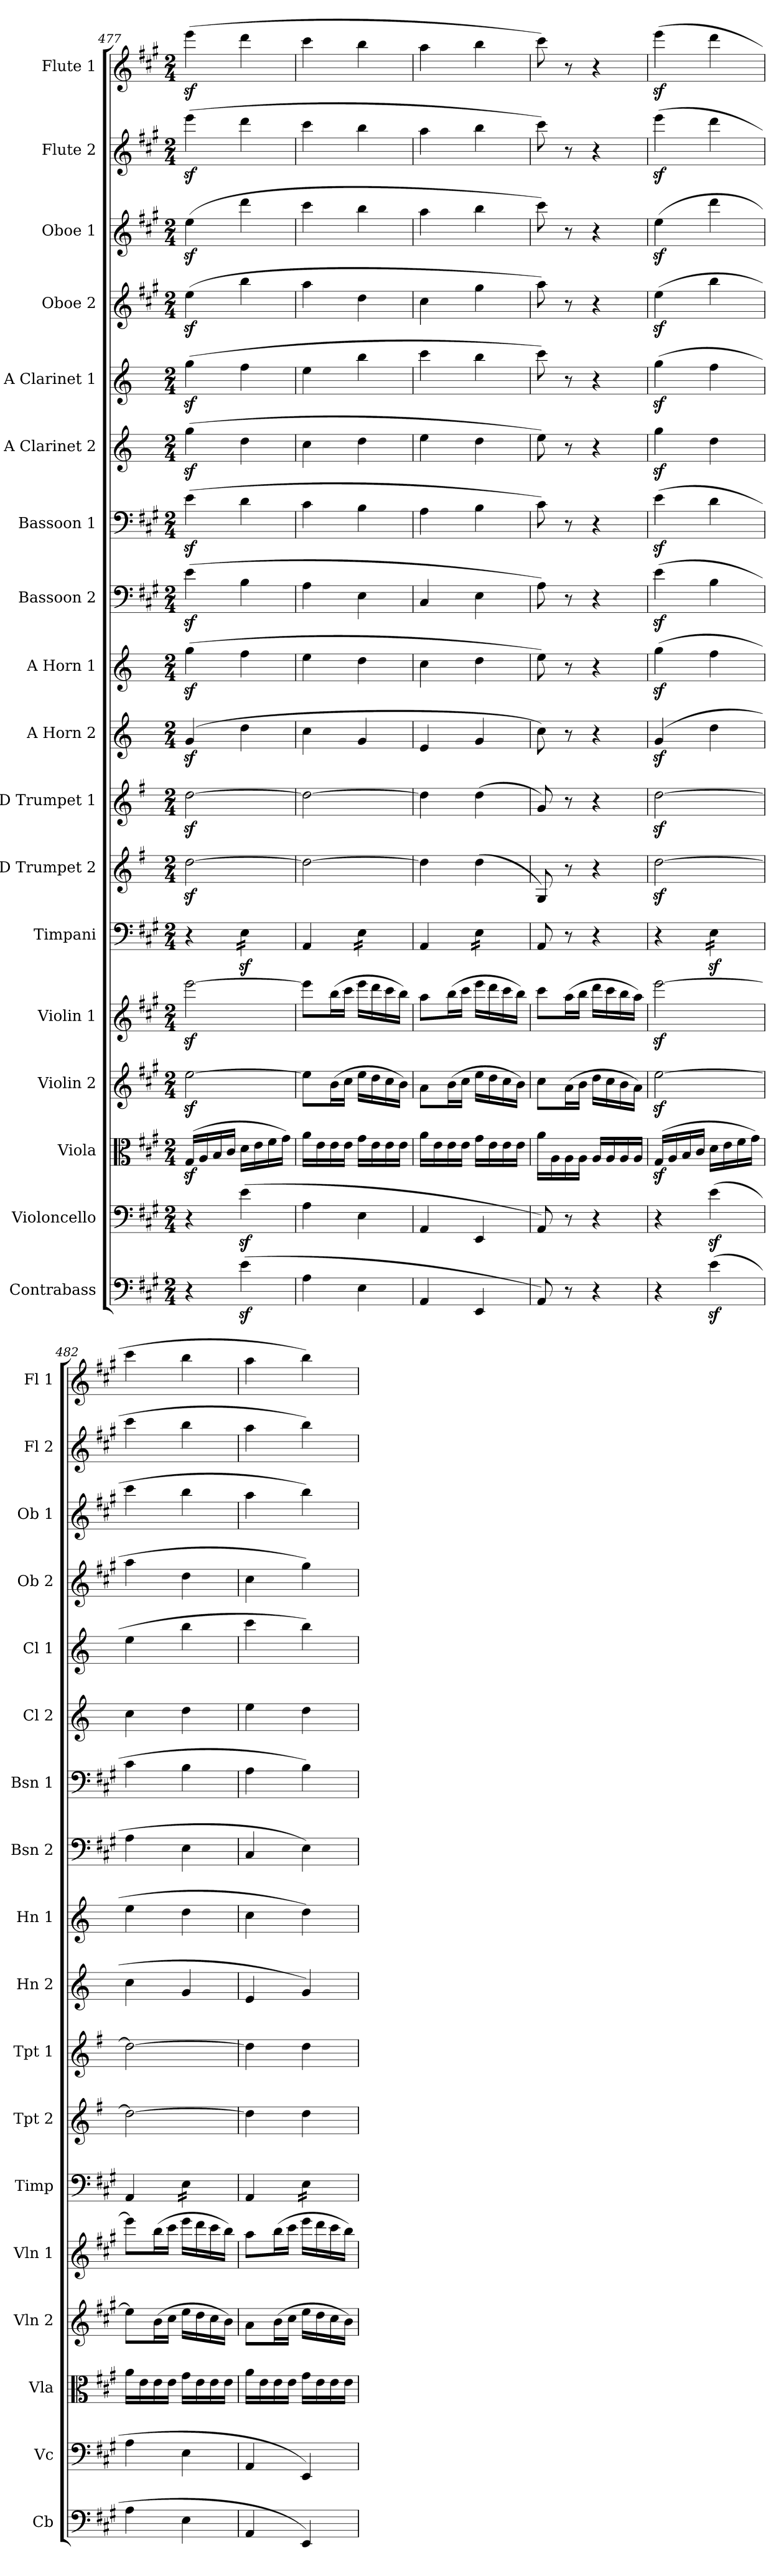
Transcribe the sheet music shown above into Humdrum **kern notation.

**kern	**kern	**kern	**kern	**kern	**kern	**kern	**kern	**kern	**kern	**kern	**kern	**kern	**kern	**kern	**kern	**kern	**kern
*part18	*part17	*part16	*part15	*part14	*part13	*part12	*part11	*part10	*part9	*part8	*part7	*part6	*part5	*part4	*part3	*part2	*part1
*staff18	*staff17	*staff16	*staff15	*staff14	*staff13	*staff12	*staff11	*staff10	*staff9	*staff8	*staff7	*staff6	*staff5	*staff4	*staff3	*staff2	*staff1
*I"Contrabass	*I"Violoncello	*I"Viola	*I"Violin 2	*I"Violin 1	*I"Timpani	*I"D Trumpet 2	*I"D Trumpet 1	*I"A Horn 2	*I"A Horn 1	*I"Bassoon 2	*I"Bassoon 1	*I"A Clarinet 2	*I"A Clarinet 1	*I"Oboe 2	*I"Oboe 1	*I"Flute 2	*I"Flute 1
*I'Cb	*I'Vc	*I'Vla	*I'Vln 2	*I'Vln 1	*I'Timp	*I'Tpt 2	*I'Tpt 1	*I'Hn 2	*I'Hn 1	*I'Bsn 2	*I'Bsn 1	*I'Cl 2	*I'Cl 1	*I'Ob 2	*I'Ob 1	*I'Fl 2	*I'Fl 1
*clefF4	*clefF4	*clefC3	*clefG2	*clefG2	*clefF4	*clefG2	*clefG2	*clefG2	*clefG2	*clefF4	*clefF4	*clefG2	*clefG2	*clefG2	*clefG2	*clefG2	*clefG2
*ITrd7c12	*	*	*	*	*	*ITrd-1c-2	*ITrd-1c-2	*ITrd2c3	*ITrd2c3	*	*	*ITrd2c3	*ITrd2c3	*	*	*	*
*k[f#c#g#]	*k[f#c#g#]	*k[f#c#g#]	*k[f#c#g#]	*k[f#c#g#]	*k[f#c#g#]	*k[f#c#g#]	*k[f#c#g#]	*k[f#c#g#]	*k[f#c#g#]	*k[f#c#g#]	*k[f#c#g#]	*k[f#c#g#]	*k[f#c#g#]	*k[f#c#g#]	*k[f#c#g#]	*k[f#c#g#]	*k[f#c#g#]
*M2/4	*M2/4	*M2/4	*M2/4	*M2/4	*M2/4	*M2/4	*M2/4	*M2/4	*M2/4	*M2/4	*M2/4	*M2/4	*M2/4	*M2/4	*M2/4	*M2/4	*M2/4
=477	=477	=477	=477	=477	=477	=477	=477	=477	=477	=477	=477	=477	=477	=477	=477	=477	=477
4r	4r	(16G#z</LL	[2eez<\	[2eeez<\	4r	[2eez<\	[2eez<\	(4ez</	(4eez<\	(4ez<\	(4ez<\	(4eez<\	(4eez<\	(4eez<\	(4eez<\	(4eeez<\	(4eeez<\
.	.	16A/	.	.	.	.	.	.	.	.	.	.	.	.	.	.	.
.	.	16B/	.	.	.	.	.	.	.	.	.	.	.	.	.	.	.
.	.	16c#/JJ	.	.	.	.	.	.	.	.	.	.	.	.	.	.	.
*	*	*	*	*	*tremolo	*	*	*	*	*	*	*	*	*	*	*	*
(4Ez<\	(4ez<\	16d\LL	.	.	16Ez<\LL	.	.	4b\	4dd\	4B\	4d\	4b\	4dd\	4bb\	4ddd\	4ddd\	4ddd\
.	.	16e\	.	.	16Ez<\	.	.	.	.	.	.	.	.	.	.	.	.
.	.	16f#\	.	.	16Ez<\	.	.	.	.	.	.	.	.	.	.	.	.
.	.	16g#\JJ)	.	.	16Ez<\JJ	.	.	.	.	.	.	.	.	.	.	.	.
*	*	*	*	*	*Xtremolo	*	*	*	*	*	*	*	*	*	*	*	*
=478	=478	=478	=478	=478	=478	=478	=478	=478	=478	=478	=478	=478	=478	=478	=478	=478	=478
4AA\	4A\	16a\LL	8ee\L]	8eee\L]	4AA/	2ee\_	2ee\_	4a\	4cc#\	4A\	4c#\	4a\	4cc#\	4aa\	4ccc#\	4ccc#\	4ccc#\
.	.	16e\	.	.	.	.	.	.	.	.	.	.	.	.	.	.	.
.	.	16e\	(16b\L	(16bb\L	.	.	.	.	.	.	.	.	.	.	.	.	.
.	.	16e\JJ	16cc#\JJ	16ccc#\JJ	.	.	.	.	.	.	.	.	.	.	.	.	.
*	*	*	*	*	*tremolo	*	*	*	*	*	*	*	*	*	*	*	*
4EE\	4E\	16g#\LL	16ee\LL	16eee\LL	16E\LL	.	.	4e/	4b\	4E\	4B\	4b\	4gg#\	4dd\	4bb\	4bb\	4bb\
.	.	16e\	16dd\	16ddd\	16E\	.	.	.	.	.	.	.	.	.	.	.	.
.	.	16e\	16cc#\	16ccc#\	16E\	.	.	.	.	.	.	.	.	.	.	.	.
.	.	16e\JJ	16b\JJ)	16bb\JJ)	16E\JJ	.	.	.	.	.	.	.	.	.	.	.	.
*	*	*	*	*	*Xtremolo	*	*	*	*	*	*	*	*	*	*	*	*
=479	=479	=479	=479	=479	=479	=479	=479	=479	=479	=479	=479	=479	=479	=479	=479	=479	=479
4AAA/	4AA/	16a\LL	8a\L	8aa\L	4AA/	4ee\]	4ee\]	4c#/	4a\	4C#/	4A\	4cc#\	4aa\	4cc#\	4aa\	4aa\	4aa\
.	.	16e\	.	.	.	.	.	.	.	.	.	.	.	.	.	.	.
.	.	16e\	(16b\L	(16bb\L	.	.	.	.	.	.	.	.	.	.	.	.	.
.	.	16e\JJ	16cc#\JJ	16ccc#\JJ	.	.	.	.	.	.	.	.	.	.	.	.	.
*	*	*	*	*	*tremolo	*	*	*	*	*	*	*	*	*	*	*	*
4EEE/	4EE/	16g#\LL	16ee\LL	16eee\LL	16E\LL	(4ee\	(4ee\	4e/	4b\	4E\	4B\	4b\	4gg#\	4gg#\	4bb\	4bb\	4bb\
.	.	16e\	16dd\	16ddd\	16E\	.	.	.	.	.	.	.	.	.	.	.	.
.	.	16e\	16cc#\	16ccc#\	16E\	.	.	.	.	.	.	.	.	.	.	.	.
.	.	16e\JJ	16b\JJ)	16bb\JJ)	16E\JJ	.	.	.	.	.	.	.	.	.	.	.	.
*	*	*	*	*	*Xtremolo	*	*	*	*	*	*	*	*	*	*	*	*
!!LO:PB:g=z
=480	=480	=480	=480	=480	=480	=480	=480	=480	=480	=480	=480	=480	=480	=480	=480	=480	=480
8AAA/)	8AA/)	16a\LL	8cc#\L	8ccc#\L	8AA/	8A/)	8a/)	8a\)	8cc#\)	8A\)	8c#\)	8cc#\)	8aa\)	8aa\)	8ccc#\)	8ccc#\)	8ccc#\)
.	.	16A\	.	.	.	.	.	.	.	.	.	.	.	.	.	.	.
8r	8r	16A\	(16a\L	(16aa\L	8r	8r	8r	8r	8r	8r	8r	8r	8r	8r	8r	8r	8r
.	.	16A\JJ	16b\JJ	16bb\JJ	.	.	.	.	.	.	.	.	.	.	.	.	.
4r	4r	16A/LL	16dd\LL	16ddd\LL	4r	4r	4r	4r	4r	4r	4r	4r	4r	4r	4r	4r	4r
.	.	16A/	16cc#\	16ccc#\	.	.	.	.	.	.	.	.	.	.	.	.	.
.	.	16A/	16b\	16bb\	.	.	.	.	.	.	.	.	.	.	.	.	.
.	.	16A/JJ	16a\JJ)	16aa\JJ)	.	.	.	.	.	.	.	.	.	.	.	.	.
=481	=481	=481	=481	=481	=481	=481	=481	=481	=481	=481	=481	=481	=481	=481	=481	=481	=481
4r	4r	(16G#z</LL	[2eez<\	[2eeez<\	4r	[2eez<\	[2eez<\	(4ez</	(4eez<\	(4ez<\	(4ez<\	4eez<\	(4eez<\	(4eez<\	(4eez<\	(4eeez<\	(4eeez<\
.	.	16A/	.	.	.	.	.	.	.	.	.	.	.	.	.	.	.
.	.	16B/	.	.	.	.	.	.	.	.	.	.	.	.	.	.	.
.	.	16c#/JJ	.	.	.	.	.	.	.	.	.	.	.	.	.	.	.
*	*	*	*	*	*tremolo	*	*	*	*	*	*	*	*	*	*	*	*
(4Ez<\	(4ez<\	16d\LL	.	.	16Ez<\LL	.	.	4b\	4dd\	4B\	4d\	4b\	4dd\	4bb\	4ddd\	4ddd\	4ddd\
.	.	16e\	.	.	16Ez<\	.	.	.	.	.	.	.	.	.	.	.	.
.	.	16f#\	.	.	16Ez<\	.	.	.	.	.	.	.	.	.	.	.	.
.	.	16g#\JJ)	.	.	16Ez<\JJ	.	.	.	.	.	.	.	.	.	.	.	.
*	*	*	*	*	*Xtremolo	*	*	*	*	*	*	*	*	*	*	*	*
=482	=482	=482	=482	=482	=482	=482	=482	=482	=482	=482	=482	=482	=482	=482	=482	=482	=482
4AA\	4A\	16a\LL	8ee\L]	8eee\L]	4AA/	2ee\_	2ee\_	4a\	4cc#\	4A\	4c#\	4a\	4cc#\	4aa\	4ccc#\	4ccc#\	4ccc#\
.	.	16e\	.	.	.	.	.	.	.	.	.	.	.	.	.	.	.
.	.	16e\	(16b\L	(16bb\L	.	.	.	.	.	.	.	.	.	.	.	.	.
.	.	16e\JJ	16cc#\JJ	16ccc#\JJ	.	.	.	.	.	.	.	.	.	.	.	.	.
*	*	*	*	*	*tremolo	*	*	*	*	*	*	*	*	*	*	*	*
4EE\	4E\	16g#\LL	16ee\LL	16eee\LL	16E\LL	.	.	4e/	4b\	4E\	4B\	4b\	4gg#\	4dd\	4bb\	4bb\	4bb\
.	.	16e\	16dd\	16ddd\	16E\	.	.	.	.	.	.	.	.	.	.	.	.
.	.	16e\	16cc#\	16ccc#\	16E\	.	.	.	.	.	.	.	.	.	.	.	.
.	.	16e\JJ	16b\JJ)	16bb\JJ)	16E\JJ	.	.	.	.	.	.	.	.	.	.	.	.
*	*	*	*	*	*Xtremolo	*	*	*	*	*	*	*	*	*	*	*	*
=483	=483	=483	=483	=483	=483	=483	=483	=483	=483	=483	=483	=483	=483	=483	=483	=483	=483
4AAA/	4AA/	16a\LL	8a\L	8aa\L	4AA/	4ee\]	4ee\]	4c#/	4a\	4C#/	4A\	4cc#\	4aa\	4cc#\	4aa\	4aa\	4aa\
.	.	16e\	.	.	.	.	.	.	.	.	.	.	.	.	.	.	.
.	.	16e\	(16b\L	(16bb\L	.	.	.	.	.	.	.	.	.	.	.	.	.
.	.	16e\JJ	16cc#\JJ	16ccc#\JJ	.	.	.	.	.	.	.	.	.	.	.	.	.
*	*	*	*	*	*tremolo	*	*	*	*	*	*	*	*	*	*	*	*
4EEE/)	4EE/)	16g#\LL	16ee\LL	16eee\LL	16E\LL	4ee\	4ee\	4e/)	4b\)	4E\)	4B\)	4b\	4gg#\)	4gg#\)	4bb\)	4bb\)	4bb\)
.	.	16e\	16dd\	16ddd\	16E\	.	.	.	.	.	.	.	.	.	.	.	.
.	.	16e\	16cc#\	16ccc#\	16E\	.	.	.	.	.	.	.	.	.	.	.	.
.	.	16e\JJ	16b\JJ)	16bb\JJ)	16E\JJ	.	.	.	.	.	.	.	.	.	.	.	.
*	*	*	*	*	*Xtremolo	*	*	*	*	*	*	*	*	*	*	*	*
=	=	=	=	=	=	=	=	=	=	=	=	=	=	=	=	=	=
*-	*-	*-	*-	*-	*-	*-	*-	*-	*-	*-	*-	*-	*-	*-	*-	*-	*-
